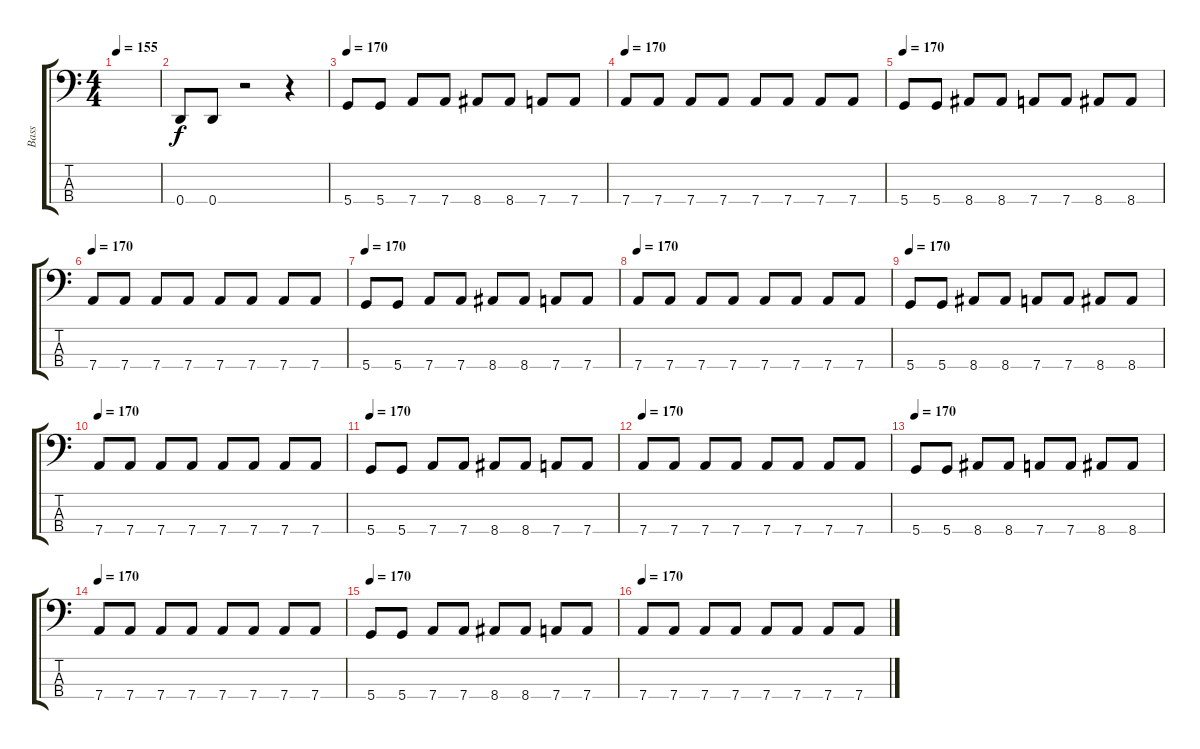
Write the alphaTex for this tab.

\track ("Bass" "Bass") {instrument electricbasspick}
\staff {score tabs}
\tuning (F2 C2 G1 D1) {hide}
\ts (4 4)
\tempo 155
\clef f4
\ks c
|
0.4.8 0.4.8 r.2 r.4 |
\tempo 170
5.4.8 5.4.8 7.4.8 7.4.8 8.4.8 8.4.8 7.4.8 7.4.8 |
\tempo 170
7.4.8 7.4.8 7.4.8 7.4.8 7.4.8 7.4.8 7.4.8 7.4.8 |
\tempo 170
5.4.8 5.4.8 8.4.8 8.4.8 7.4.8 7.4.8 8.4.8 8.4.8 |
\tempo 170
7.4.8 7.4.8 7.4.8 7.4.8 7.4.8 7.4.8 7.4.8 7.4.8 |
\tempo 170
5.4.8 5.4.8 7.4.8 7.4.8 8.4.8 8.4.8 7.4.8 7.4.8 |
\tempo 170
7.4.8 7.4.8 7.4.8 7.4.8 7.4.8 7.4.8 7.4.8 7.4.8 |
\tempo 170
5.4.8 5.4.8 8.4.8 8.4.8 7.4.8 7.4.8 8.4.8 8.4.8 |
\tempo 170
7.4.8 7.4.8 7.4.8 7.4.8 7.4.8 7.4.8 7.4.8 7.4.8 |
\tempo 170
5.4.8 5.4.8 7.4.8 7.4.8 8.4.8 8.4.8 7.4.8 7.4.8 |
\tempo 170
7.4.8 7.4.8 7.4.8 7.4.8 7.4.8 7.4.8 7.4.8 7.4.8 |
\tempo 170
5.4.8 5.4.8 8.4.8 8.4.8 7.4.8 7.4.8 8.4.8 8.4.8 |
\tempo 170
7.4.8 7.4.8 7.4.8 7.4.8 7.4.8 7.4.8 7.4.8 7.4.8 |
\tempo 170
5.4.8 5.4.8 7.4.8 7.4.8 8.4.8 8.4.8 7.4.8 7.4.8 |
\tempo 170
7.4.8 7.4.8 7.4.8 7.4.8 7.4.8 7.4.8 7.4.8 7.4.8
